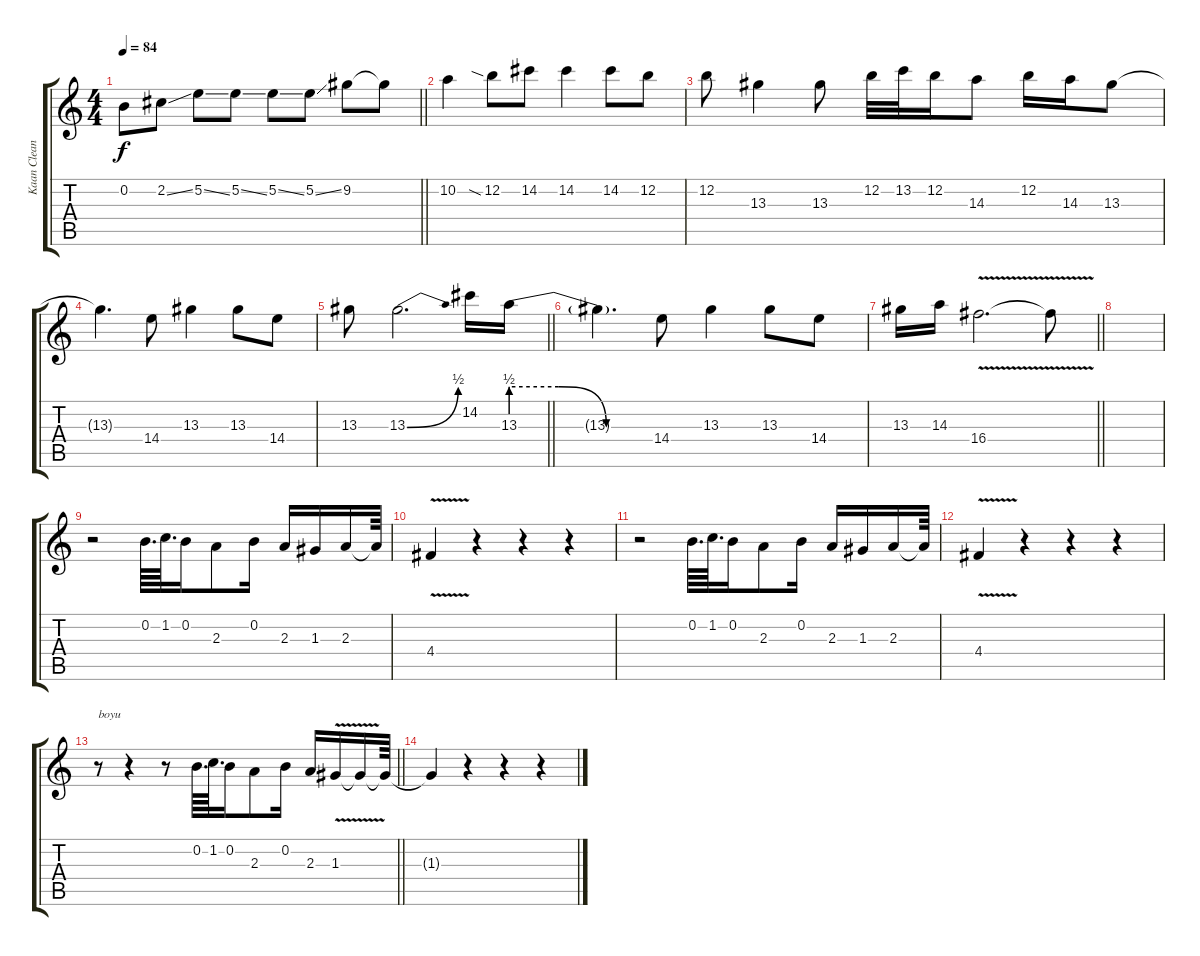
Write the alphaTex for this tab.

\track ("Kaan Clean" "Kaan Clean") {instrument electricguitarclean}
\staff {score tabs}
\tuning (E4 B3 G3 D3 A2 E2) {hide}
\ts (4 4)
\tempo 84
\clef g2
\barLineRight lightlight
\ks c
0.2.8{dy f} 2.2{ss}.8 5.2{ss}.8 5.2{ss}.8 5.2{ss}.8 5.2{ss}.8 9.2.8 9.2{t}.8 |
10.2.4 12.2{sia}.8 14.2.8 14.2.4 14.2.8 12.2.8 |
12.2.8 13.3.4 13.3.8 12.2.32 13.2.32 12.2.16 14.3.8 12.2.16 14.3.16 13.3.8 |
13.3{t}.4{d} 14.4.8 13.3.4 13.3.8 14.4.8 |
\barLineRight lightlight
13.3.8 13.3{be (bend 0 0 60 2)}.2{d} 14.2.16 13.3{be (custom 0 2 20 2 40 0 60 0)}.16 |
13.3{t}.4{d} 14.4.8 13.3.4 13.3.8 14.4.8 |
\barLineRight lightlight
13.3.16 14.3.16 16.4{v}.2{d} 16.4{t}.8 |
|
r.2 0.2.64{d} 1.2.64{d} 0.2.16 2.3.8 0.2.16 2.3.16 1.3.16 2.3.16 2.3{t}.64 |
4.4{v}.4 r.4 r.4 r.4 |
r.2 0.2.64{d} 1.2.64{d} 0.2.16 2.3.8 0.2.16 2.3.16 1.3.16 2.3.16 2.3{t}.64 |
4.4{v}.4 r.4 r.4 r.4 |
\barLineRight lightlight
r.8{txt "boyu"} r.4 r.8 0.2.64{d} 1.2.64{d} 0.2.16 2.3.8 0.2.16 2.3.16 1.3{v}.16 1.3{t}.16 1.3{t}.64 |
1.3{t}.4 r.4 r.4 r.4
